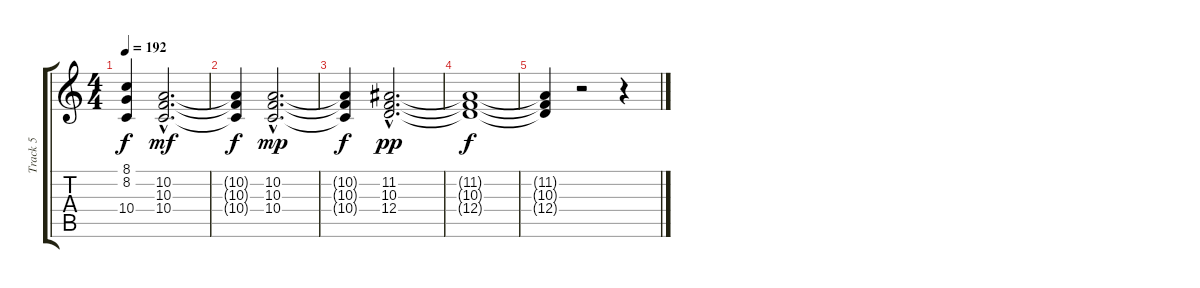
\track ("Track 5" "Track 5") {instrument stringensemble1}
\staff {score tabs}
\tuning (E4 B3 G3 D3 A2 E2) {hide}
\ts (4 4)
\tempo 192
\clef g2
\ks c
(8.1{t} 8.2{t} 10.4{t}).4{dy f} (10.2{hac} 10.3{hac} 10.4{hac}).2{d dy mf} |
(10.2{t} 10.3{t} 10.4{t}).4{dy f} (10.2{hac} 10.3{hac} 10.4{hac}).2{d dy mp} |
(10.2{t} 10.3{t} 10.4{t}).4{dy f} (11.2{hac} 10.3{hac} 12.4{hac}).2{d dy pp} |
(11.2{t} 10.3{t} 12.4{t}).1{dy f} |
(11.2{t} 10.3{t} 12.4{t}).4 r.2 r.4
